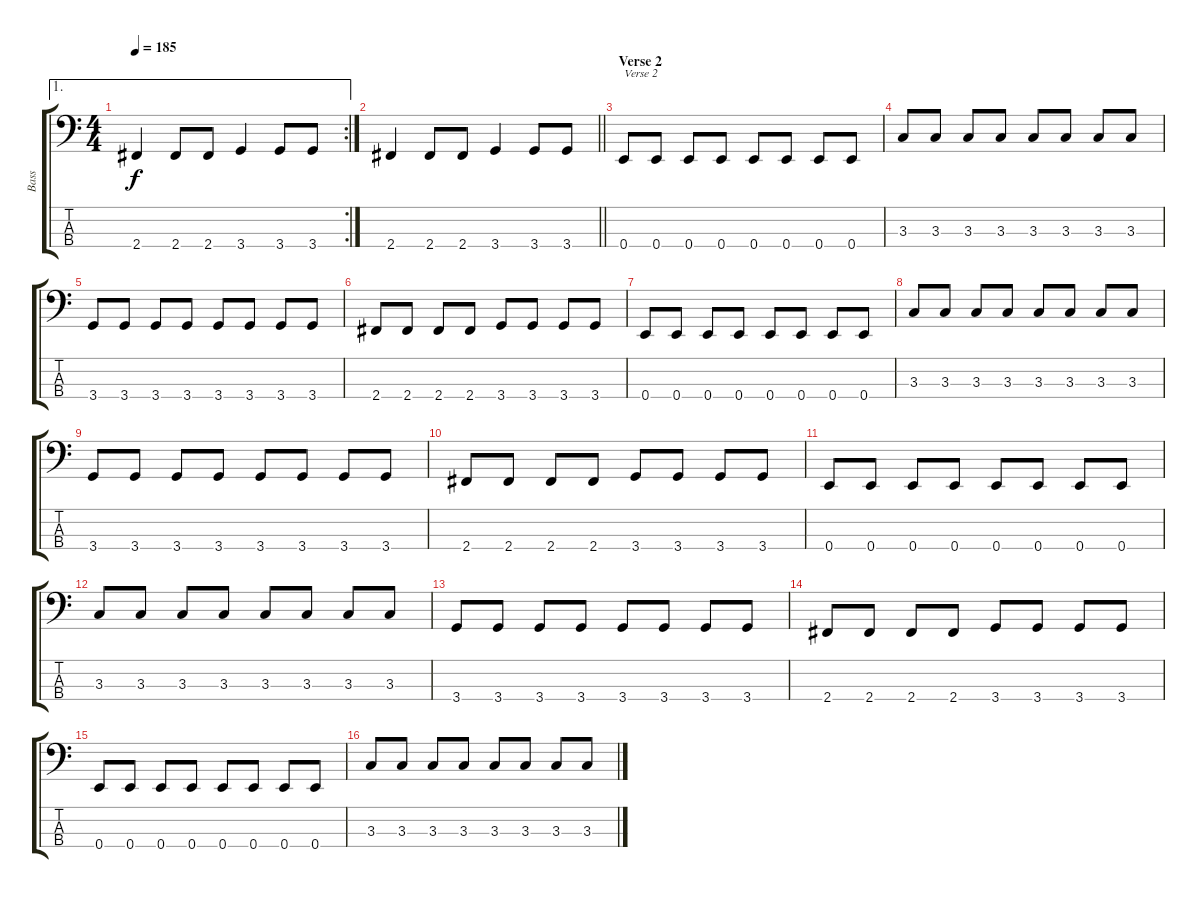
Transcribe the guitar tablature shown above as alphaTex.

\track ("Bass" "Bass") {instrument electricbasspick}
\staff {score tabs}
\tuning (G2 D2 A1 E1) {hide}
\ae 1
\rc 2
\ts (4 4)
\tempo 185
\clef f4
\ks c
2.4.4{dy f} 2.4.8 2.4.8 3.4.4 3.4.8 3.4.8 |
\barLineRight lightlight
2.4.4 2.4.8 2.4.8 3.4.4 3.4.8 3.4.8 |
\section ("" "Verse 2")
0.4.8{txt "Verse 2"} 0.4.8 0.4.8 0.4.8 0.4.8 0.4.8 0.4.8 0.4.8 |
3.3.8 3.3.8 3.3.8 3.3.8 3.3.8 3.3.8 3.3.8 3.3.8 |
3.4.8 3.4.8 3.4.8 3.4.8 3.4.8 3.4.8 3.4.8 3.4.8 |
2.4.8 2.4.8 2.4.8 2.4.8 3.4.8 3.4.8 3.4.8 3.4.8 |
0.4.8 0.4.8 0.4.8 0.4.8 0.4.8 0.4.8 0.4.8 0.4.8 |
3.3.8 3.3.8 3.3.8 3.3.8 3.3.8 3.3.8 3.3.8 3.3.8 |
3.4.8 3.4.8 3.4.8 3.4.8 3.4.8 3.4.8 3.4.8 3.4.8 |
2.4.8 2.4.8 2.4.8 2.4.8 3.4.8 3.4.8 3.4.8 3.4.8 |
0.4.8 0.4.8 0.4.8 0.4.8 0.4.8 0.4.8 0.4.8 0.4.8 |
3.3.8 3.3.8 3.3.8 3.3.8 3.3.8 3.3.8 3.3.8 3.3.8 |
3.4.8 3.4.8 3.4.8 3.4.8 3.4.8 3.4.8 3.4.8 3.4.8 |
2.4.8 2.4.8 2.4.8 2.4.8 3.4.8 3.4.8 3.4.8 3.4.8 |
0.4.8 0.4.8 0.4.8 0.4.8 0.4.8 0.4.8 0.4.8 0.4.8 |
3.3.8 3.3.8 3.3.8 3.3.8 3.3.8 3.3.8 3.3.8 3.3.8
